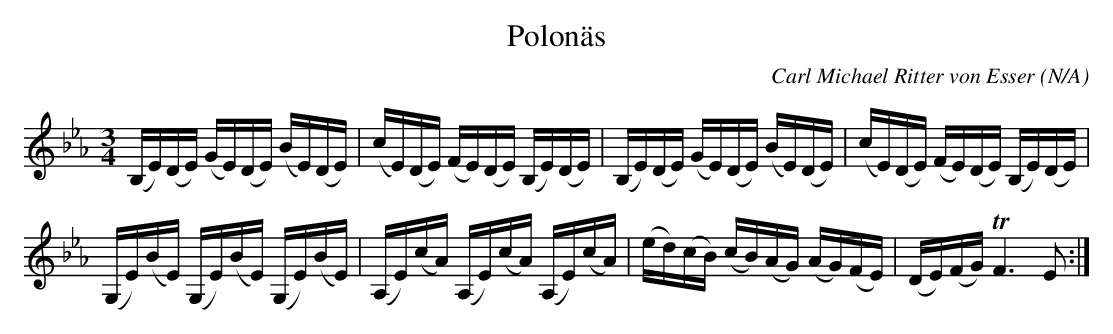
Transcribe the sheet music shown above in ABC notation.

X:1
T:Polonäs
C:Carl Michael Ritter von Esser
O:N/A
M:3/4
L:1/16
K:Eb
 (B,E)(DE) (GE)(DE) (BE)(DE) |(cE)(DE) (FE)(DE) (B,E)(DE) | (B,E)(DE) (GE)(DE) (BE)(DE) |(cE)(DE) (FE)(DE) (B,E)(DE)|
(G,E)(BE) (G,E)(BE) (G,E)(BE)| (A,E)(cA) (A,E)(cA) (A,E)(cA)| (ed)(cB) (cB)(AG) (AG)(FE)| (DE)(FG)TF6 E2  :|
